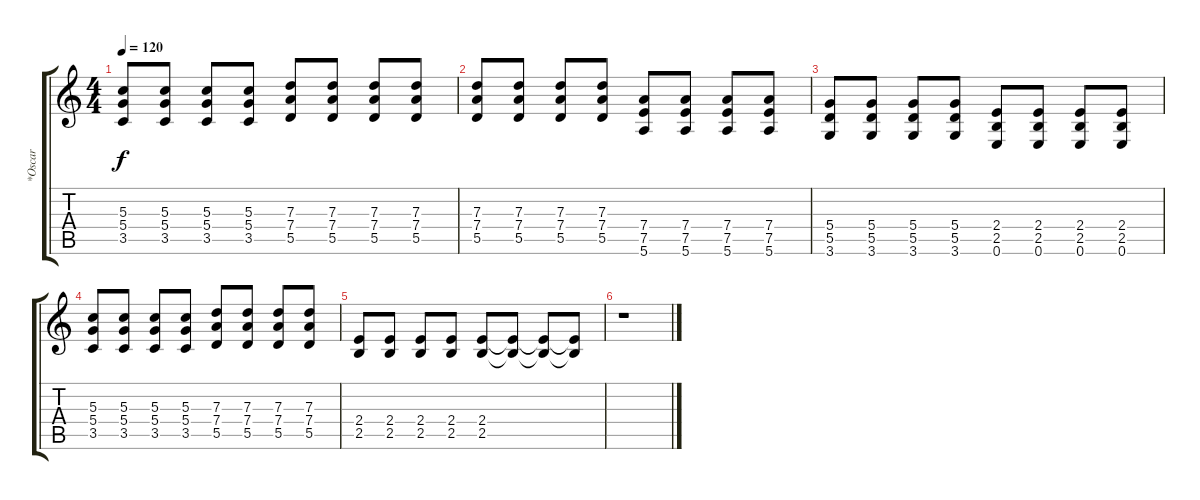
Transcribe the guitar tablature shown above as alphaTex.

\track ("*Oscar" "*Oscar") {instrument acousticguitarsteel}
\staff {score tabs}
\tuning (E4 B3 G3 D3 A2 E2) {hide}
\ts (4 4)
\tempo 120
\clef g2
\ks c
(5.3 5.4 3.5).8{dy f} (5.3 5.4 3.5).8 (5.3 5.4 3.5).8 (5.3 5.4 3.5).8 (7.3 7.4 5.5).8 (7.3 7.4 5.5).8 (7.3 7.4 5.5).8 (7.3 7.4 5.5).8 |
(7.3 7.4 5.5).8 (7.3 7.4 5.5).8 (7.3 7.4 5.5).8 (7.3 7.4 5.5).8 (7.4 7.5 5.6).8 (7.4 7.5 5.6).8 (7.4 7.5 5.6).8 (7.4 7.5 5.6).8 |
(5.4 5.5 3.6).8 (5.4 5.5 3.6).8 (5.4 5.5 3.6).8 (5.4 5.5 3.6).8 (2.4 2.5 0.6).8 (2.4 2.5 0.6).8 (2.4 2.5 0.6).8 (2.4 2.5 0.6).8 |
(5.3 5.4 3.5).8 (5.3 5.4 3.5).8 (5.3 5.4 3.5).8 (5.3 5.4 3.5).8 (7.3 7.4 5.5).8 (7.3 7.4 5.5).8 (7.3 7.4 5.5).8 (7.3 7.4 5.5).8 |
(2.4 2.5).8 (2.4 2.5).8 (2.4 2.5).8 (2.4 2.5).8 (2.4 2.5).8 (2.4{t} 2.5{t}).8 (2.4{t} 2.5{t}).8 (2.4{t} 2.5{t}).8 |
r.1
